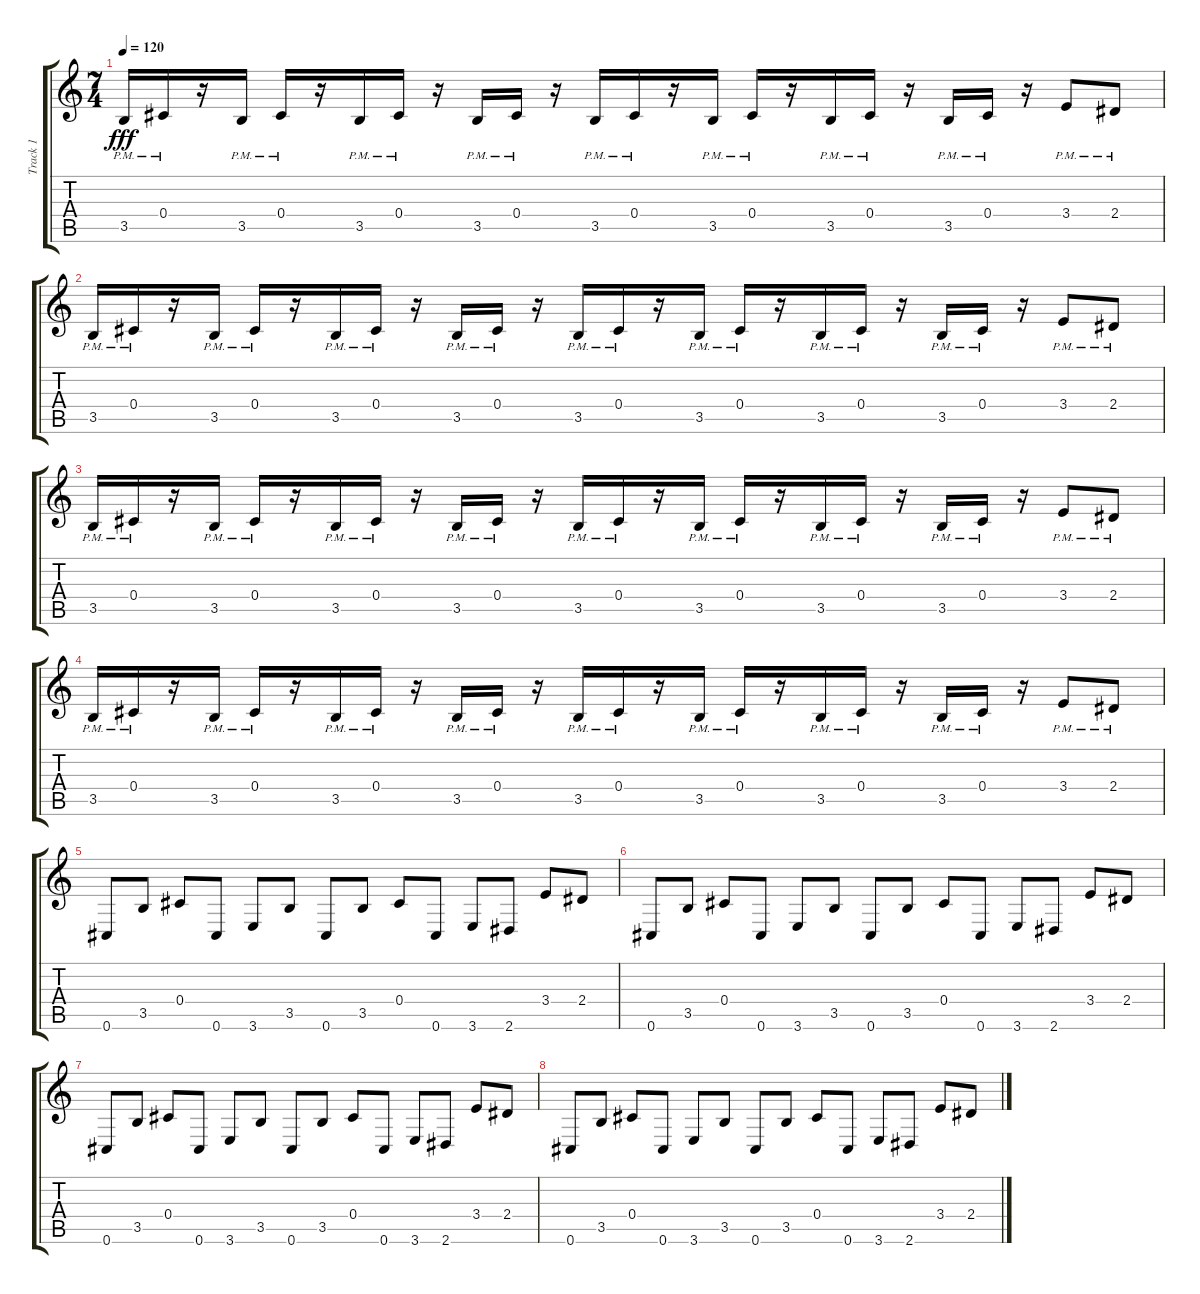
\track ("Track 1" "Track 1") {instrument distortionguitar}
\staff {score tabs}
\tuning (Eb4 Bb3 Gb3 Db3 Ab2 Db2) {hide}
\ts (7 4)
\tempo 120
\clef g2
\ks c
3.5{pm}.16{dy fff} 0.4{pm}.16 r.16 3.5{pm}.16 0.4{pm}.16 r.16 3.5{pm}.16 0.4{pm}.16 r.16 3.5{pm}.16 0.4{pm}.16 r.16 3.5{pm}.16 0.4{pm}.16 r.16 3.5{pm}.16 0.4{pm}.16 r.16 3.5{pm}.16 0.4{pm}.16 r.16 3.5{pm}.16 0.4{pm}.16 r.16 3.4{pm}.8 2.4{pm}.8 |
3.5{pm}.16 0.4{pm}.16 r.16 3.5{pm}.16 0.4{pm}.16 r.16 3.5{pm}.16 0.4{pm}.16 r.16 3.5{pm}.16 0.4{pm}.16 r.16 3.5{pm}.16 0.4{pm}.16 r.16 3.5{pm}.16 0.4{pm}.16 r.16 3.5{pm}.16 0.4{pm}.16 r.16 3.5{pm}.16 0.4{pm}.16 r.16 3.4{pm}.8 2.4{pm}.8 |
3.5{pm}.16 0.4{pm}.16 r.16 3.5{pm}.16 0.4{pm}.16 r.16 3.5{pm}.16 0.4{pm}.16 r.16 3.5{pm}.16 0.4{pm}.16 r.16 3.5{pm}.16 0.4{pm}.16 r.16 3.5{pm}.16 0.4{pm}.16 r.16 3.5{pm}.16 0.4{pm}.16 r.16 3.5{pm}.16 0.4{pm}.16 r.16 3.4{pm}.8 2.4{pm}.8 |
3.5{pm}.16 0.4{pm}.16 r.16 3.5{pm}.16 0.4{pm}.16 r.16 3.5{pm}.16 0.4{pm}.16 r.16 3.5{pm}.16 0.4{pm}.16 r.16 3.5{pm}.16 0.4{pm}.16 r.16 3.5{pm}.16 0.4{pm}.16 r.16 3.5{pm}.16 0.4{pm}.16 r.16 3.5{pm}.16 0.4{pm}.16 r.16 3.4{pm}.8 2.4{pm}.8 |
0.6.8 3.5.8 0.4.8 0.6.8 3.6.8 3.5.8 0.6.8 3.5.8 0.4.8 0.6.8 3.6.8 2.6.8 3.4.8 2.4.8 |
0.6.8 3.5.8 0.4.8 0.6.8 3.6.8 3.5.8 0.6.8 3.5.8 0.4.8 0.6.8 3.6.8 2.6.8 3.4.8 2.4.8 |
0.6.8 3.5.8 0.4.8 0.6.8 3.6.8 3.5.8 0.6.8 3.5.8 0.4.8 0.6.8 3.6.8 2.6.8 3.4.8 2.4.8 |
0.6.8 3.5.8 0.4.8 0.6.8 3.6.8 3.5.8 0.6.8 3.5.8 0.4.8 0.6.8 3.6.8 2.6.8 3.4.8 2.4.8
